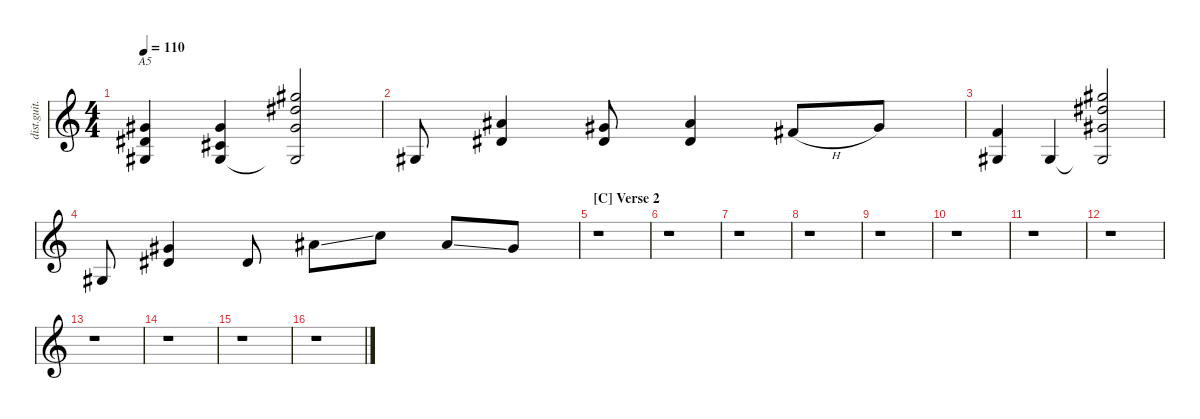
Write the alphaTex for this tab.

\defaultSystemsLayout 4
\hideDynamics
\bracketExtendMode nobrackets
\otherSystemsTrackNameOrientation horizontal
\track ("E.Guitar II" "dist.guit.") {instrument distortionguitar}
\staff {score}
\tuning (Eb4 Bb3 Gb3 Db3 Ab2 Eb2)
\chord ("A5" x x 2 2 0 x) {showdiagram false showfingering false barre 2}
\ts (4 4)
\tempo 110
\clef g2
\ks aminor
(0.5{acc #} 2.4{acc #} 2.3{acc #}).4{ch "A5" dy f beam Up} (0.5{acc #} 0.4{acc #} 2.3{acc #}).4{beam Up} (5.1{acc #} 5.2{acc #} 2.3{acc #} 0.5{t acc #}).2{beam Up} |
0.5{acc #}.8{beam Up} (2.4{acc #} 4.3{acc #}).4{beam Up} (2.3{acc #} 2.4{acc #}).8{beam Up} (2.4{acc #} 4.3{acc #}).4{beam Up} 0.3{h acc #}.8{beam Up} 2.3{acc #}.8{beam Up} |
(0.5{acc #} 4.4).4{beam Up} 0.5{acc #}.4{beam Up} (0.5{t acc #} 5.1{acc #} 5.2{acc #} 2.3{acc #}).2{beam Up} |
0.5{acc #}.8{beam Up} (2.4{acc #} 2.3{acc #}).4{beam Up} 2.4{acc #}.8{beam Up} 4.3{ss acc #}.8{beam Down} 6.3.8{beam Down} 4.3{ss acc #}.8{beam Up} 2.3{acc #}.8{beam Up} |
\section ("C" "Verse 2")
r.1{beam Down} |
r.1{beam Down} |
r.1{beam Down} |
r.1{beam Down} |
r.1{beam Down} |
r.1{beam Down} |
r.1{beam Down} |
r.1{beam Down} |
r.1{beam Down} |
r.1{beam Down} |
r.1{beam Down} |
r.1{beam Down}
